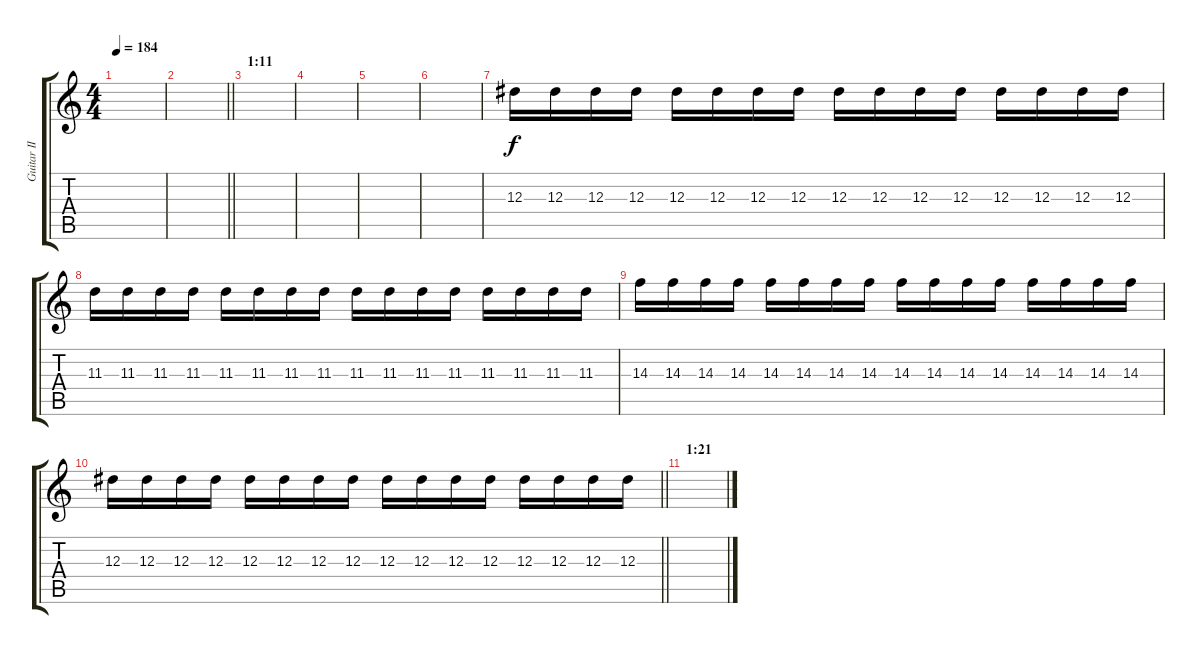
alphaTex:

\track ("Guitar II" "Guitar II") {instrument distortionguitar bank 255}
\staff {score tabs}
\tuning (C4 G3 Eb3 Bb2 F2 C2) {hide}
\ts (4 4)
\tempo 184
\clef g2
\ks aminor
|
\barLineRight lightlight
|
\section ("" "1:11")
|
|
|
|
12.3.16{volume 13} 12.3.16 12.3.16 12.3.16 12.3.16 12.3.16 12.3.16 12.3.16 12.3.16 12.3.16 12.3.16 12.3.16 12.3.16 12.3.16 12.3.16 12.3.16 |
11.3.16 11.3.16 11.3.16 11.3.16 11.3.16 11.3.16 11.3.16 11.3.16 11.3.16 11.3.16 11.3.16 11.3.16 11.3.16 11.3.16 11.3.16 11.3.16 |
14.3.16 14.3.16 14.3.16 14.3.16 14.3.16 14.3.16 14.3.16 14.3.16 14.3.16 14.3.16 14.3.16 14.3.16 14.3.16 14.3.16 14.3.16 14.3.16 |
\barLineRight lightlight
12.3.16 12.3.16 12.3.16 12.3.16 12.3.16 12.3.16 12.3.16 12.3.16 12.3.16 12.3.16 12.3.16 12.3.16 12.3.16 12.3.16 12.3.16 12.3.16 |
\section ("" "1:21")
